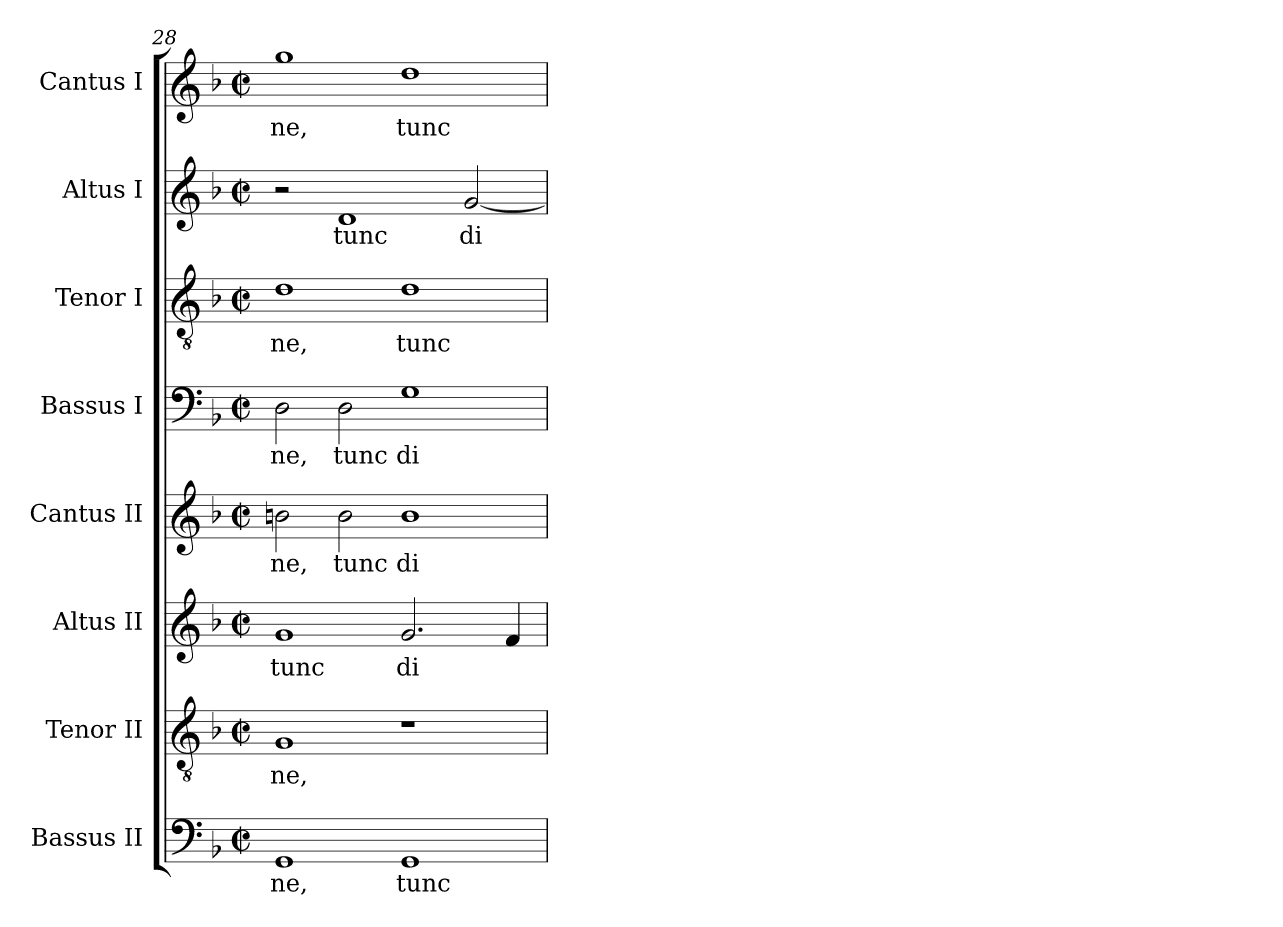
**kern	**text	**kern	**text	**kern	**text	**kern	**text	**kern	**text	**kern	**text	**kern	**text	**kern	**text
*part8	*part8	*part7	*part7	*part6	*part6	*part5	*part5	*part4	*part4	*part3	*part3	*part2	*part2	*part1	*part1
*staff8	*staff8	*staff7	*staff7	*staff6	*staff6	*staff5	*staff5	*staff4	*staff4	*staff3	*staff3	*staff2	*staff2	*staff1	*staff1
*I"Bassus II	*	*I"Tenor II	*	*I"Altus II	*	*I"Cantus II	*	*I"Bassus I	*	*I"Tenor I	*	*I"Altus I	*	*I"Cantus I	*
*I'Bassus II	*	*I'Tenor II	*	*I'Altus II	*	*I'Cantus II	*	*I'Bassus I	*	*I'Tenor I	*	*I'Altus I	*	*I'Cantus I	*
*clefF4	*	*clefGv2	*	*clefG2	*	*clefG2	*	*clefF4	*	*clefGv2	*	*clefG2	*	*clefG2	*
*k[b-]	*	*k[b-]	*	*k[b-]	*	*k[b-]	*	*k[b-]	*	*k[b-]	*	*k[b-]	*	*k[b-]	*
*F:	*	*F:	*	*F:	*	*F:	*	*F:	*	*F:	*	*F:	*	*F:	*
*M2/2	*	*M2/2	*	*M2/2	*	*M2/2	*	*M2/2	*	*M2/2	*	*M2/2	*	*M2/2	*
*met(c|)	*	*met(c|)	*	*met(c|)	*	*met(c|)	*	*met(c|)	*	*met(c|)	*	*met(c|)	*	*met(c|)	*
=28	=28	=28	=28	=28	=28	=28	=28	=28	=28	=28	=28	=28	=28	=28	=28
!	!LO:LY:b:cj	!	!LO:LY:b:cj	!	!LO:LY:b:cj	!	!LO:LY:b:cj	!	!LO:LY:b:cj	!	!LO:LY:b:cj	!	!	!	!LO:LY:b:cj
1GG	ne,	1G	ne,	1g	tunc	2bn\	-ne,	2D\	-ne,	1d	ne,	2r	.	1gg	-ne,
!	!	!	!	!	!	!	!LO:LY:b:cj	!	!LO:LY:b:cj	!	!	!	!LO:LY:b:cj	!	!
.	.	.	.	.	.	2b\	tunc	2D\	tunc	.	.	1d	tunc	.	.
!	!LO:LY:b:cj	!	!	!	!LO:LY:b:cj	!	!LO:LY:b:cj	!	!LO:LY:b:cj	!	!LO:LY:b:cj	!	!	!	!LO:LY:b:cj
1GG	tunc	1r	.	2.g/	di	1b	di-	1G	di-	1d	tunc	.	.	1dd	tunc
!	!	!	!	!	!	!	!	!	!	!	!	!	!LO:LY:b:cj	!	!
.	.	.	.	.	.	.	.	.	.	.	.	[<2g/	di	.	.
!	!	!	!	!	!LO:LY:b:cj	!	!	!	!	!	!	!	!	!	!
.	.	.	.	4f/	.	.	.	.	.	.	.	.	.	.	.
=	=	=	=	=	=	=	=	=	=	=	=	=	=	=	=
*-	*-	*-	*-	*-	*-	*-	*-	*-	*-	*-	*-	*-	*-	*-	*-
